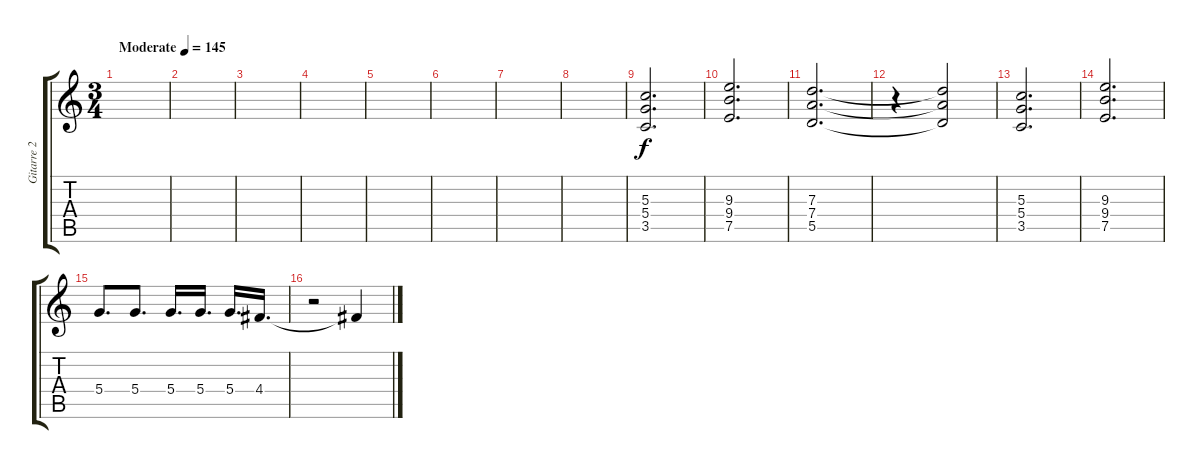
\track ("Gitarre 2" "Gitarre 2") {instrument distortionguitar}
\staff {score tabs}
\tuning (E4 B3 G3 D3 A2 E2) {hide}
\ts (3 4)
\tempo (145 "Moderate")
\clef g2
\ks c
|
|
|
|
|
|
|
|
(5.3 5.4 3.5).2{d} |
(9.3 9.4 7.5).2{d} |
(7.3 7.4 5.5).2{d} |
r.4 (7.3{t} 7.4{t} 5.5{t}).2 |
(5.3 5.4 3.5).2{d} |
(9.3 9.4 7.5).2{d} |
5.4.8{d} 5.4.8{d} 5.4.16{d} 5.4.16{d} 5.4.16{d} 4.4.16{d} |
r.2 4.4{t}.4
